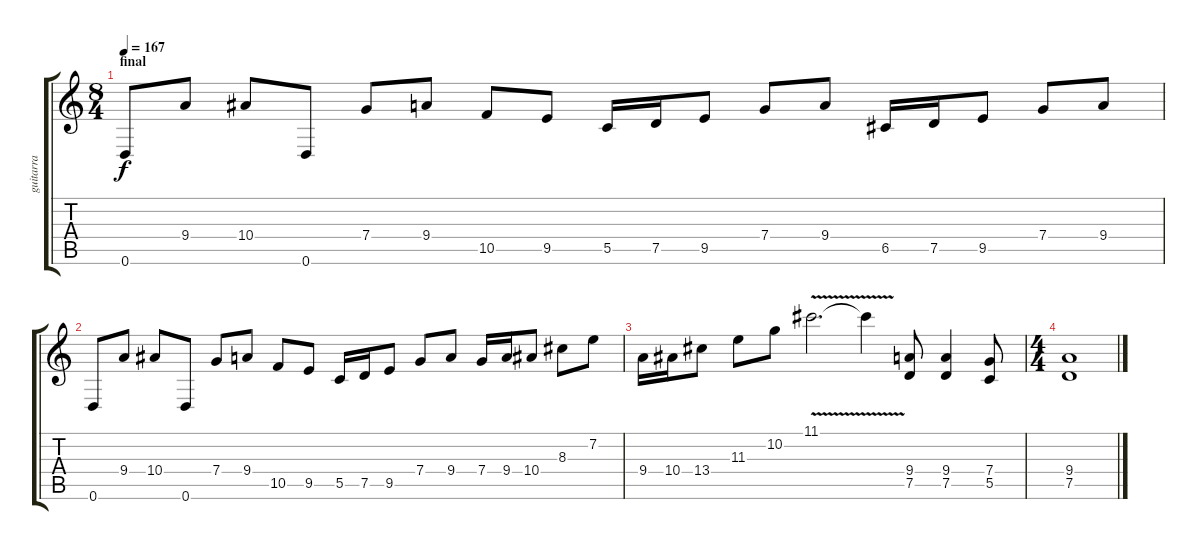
\track ("guitarra" "guitarra") {instrument distortionguitar}
\staff {score tabs}
\tuning (D4 A3 F3 C3 G2 D2) {hide}
\ts (8 4)
\section ("" "final")
\tempo 167
\clef g2
\ks c
0.6.8{dy f} 9.4.8 10.4.8 0.6.8 7.4.8 9.4.8 10.5.8 9.5.8 5.5.16 7.5.16 9.5.8 7.4.8 9.4.8 6.5.16 7.5.16 9.5.8 7.4.8 9.4.8 |
0.6.8 9.4.8 10.4.8 0.6.8 7.4.8 9.4.8 10.5.8 9.5.8 5.5.16 7.5.16 9.5.8 7.4.8 9.4.8 7.4.16 9.4.16 10.4.8 8.3.8 7.2.8 |
9.4.16 10.4.16 13.4.8 11.3.8 10.2.8 11.1{v}.2{d} 11.1{t}.4 (9.4 7.5).8 (9.4 7.5).4 (7.4 5.5).8 |
\ts (4 4)
(9.4 7.5).1
